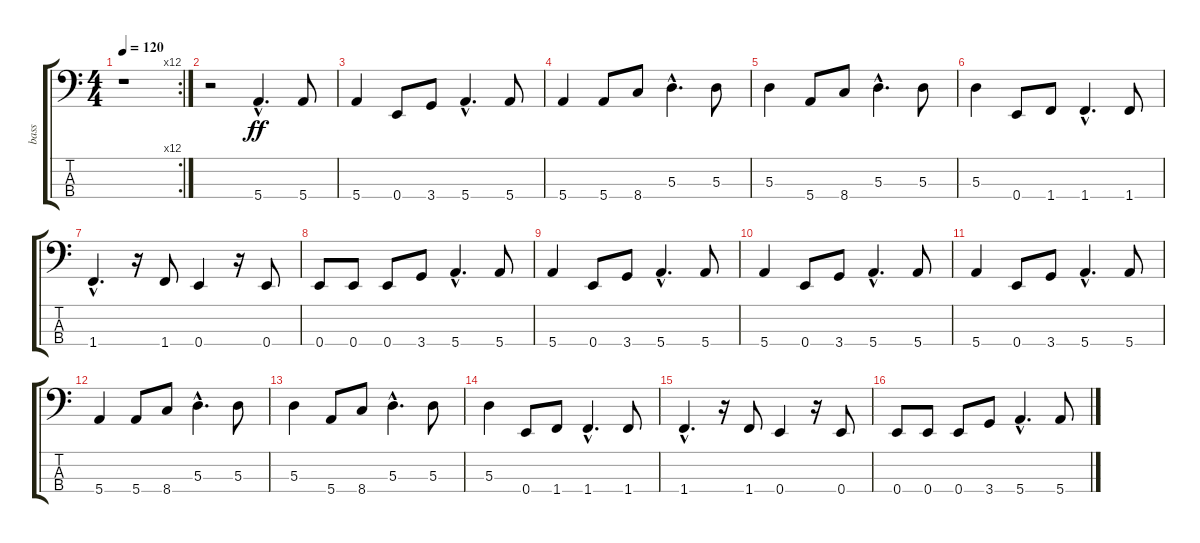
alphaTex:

\track ("bass    " "bass    ") {instrument electricbassfinger}
\staff {score tabs}
\tuning (G2 D2 A1 E1) {hide}
\rc 12
\ts (4 4)
\tempo 120
\clef f4
\ks c
r.1{dy ff instrument electricbassfinger} |
r.2 5.4{hac}.4{d} 5.4.8 |
5.4.4 0.4.8 3.4.8 5.4{hac}.4{d} 5.4.8 |
5.4.4 5.4.8 8.4.8 5.3{hac}.4{d} 5.3.8 |
5.3.4 5.4.8 8.4.8 5.3{hac}.4{d} 5.3.8 |
5.3.4 0.4.8 1.4.8 1.4{hac}.4{d} 1.4.8 |
1.4{hac}.4{d} r.16 1.4.8 0.4.4 r.16 0.4.8 |
0.4.8 0.4.8 0.4.8 3.4.8 5.4{hac}.4{d} 5.4.8 |
5.4.4 0.4.8 3.4.8 5.4{hac}.4{d} 5.4.8 |
5.4.4 0.4.8 3.4.8 5.4{hac}.4{d} 5.4.8 |
5.4.4 0.4.8 3.4.8 5.4{hac}.4{d} 5.4.8 |
5.4.4 5.4.8 8.4.8 5.3{hac}.4{d} 5.3.8 |
5.3.4 5.4.8 8.4.8 5.3{hac}.4{d} 5.3.8 |
5.3.4 0.4.8 1.4.8 1.4{hac}.4{d} 1.4.8 |
1.4{hac}.4{d} r.16 1.4.8 0.4.4 r.16 0.4.8 |
0.4.8 0.4.8 0.4.8 3.4.8 5.4{hac}.4{d} 5.4.8
